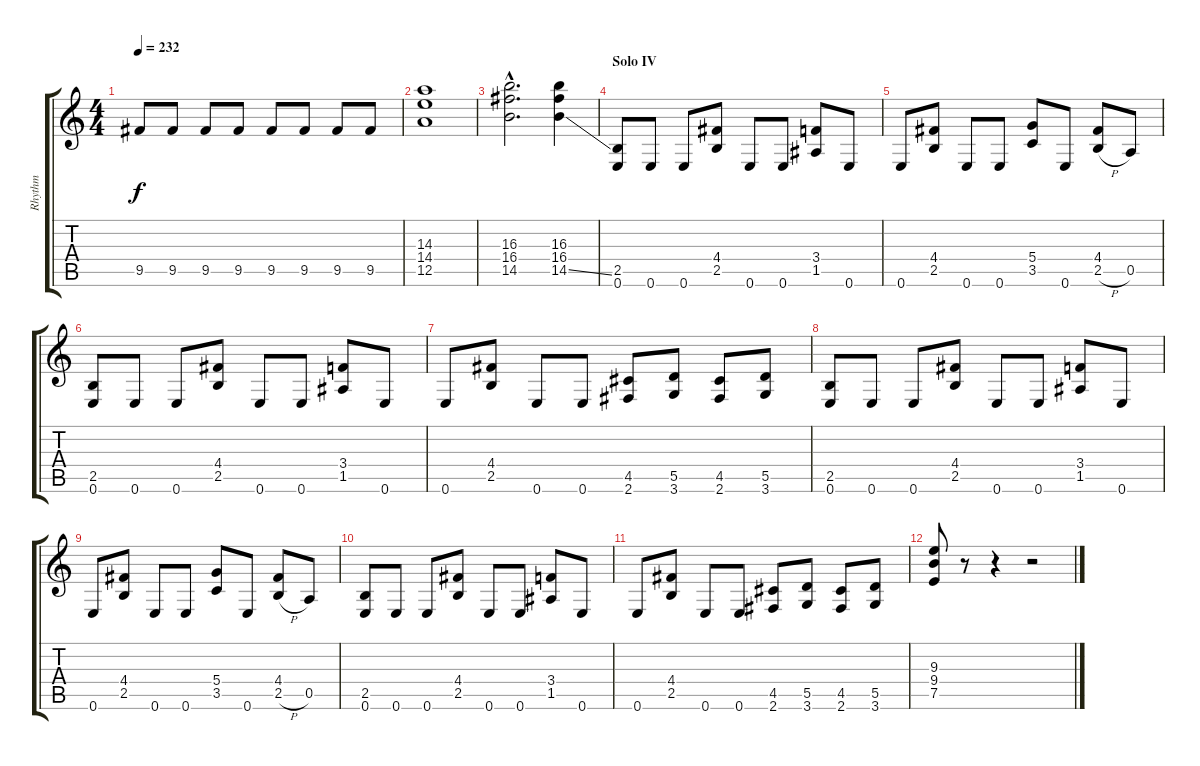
\track ("Rhythm" "Rhythm") {instrument distortionguitar}
\staff {score tabs}
\tuning (E4 B3 G3 D3 A2 E2) {hide}
\ts (4 4)
\tempo 232
\clef g2
\ks c
9.5.8{dy f} 9.5.8 9.5.8 9.5.8 9.5.8 9.5.8 9.5.8 9.5.8 |
(14.3 14.4 12.5).1 |
(16.3{hac} 16.4{hac} 14.5{hac}).2{d} (16.3 16.4 14.5{ss}).4 |
\section ("" "Solo IV")
(2.5 0.6).8 0.6.8 0.6.8 (4.4 2.5).8 0.6.8 0.6.8 (3.4 1.5).8 0.6.8 |
0.6.8 (4.4 2.5).8 0.6.8 0.6.8 (5.4 3.5).8 0.6.8 (4.4 2.5{h}).8 0.5.8 |
(2.5 0.6).8 0.6.8 0.6.8 (4.4 2.5).8 0.6.8 0.6.8 (3.4 1.5).8 0.6.8 |
0.6.8 (4.4 2.5).8 0.6.8 0.6.8 (4.5 2.6).8 (5.5 3.6).8 (4.5 2.6).8 (5.5 3.6).8 |
(2.5 0.6).8 0.6.8 0.6.8 (4.4 2.5).8 0.6.8 0.6.8 (3.4 1.5).8 0.6.8 |
0.6.8 (4.4 2.5).8 0.6.8 0.6.8 (5.4 3.5).8 0.6.8 (4.4 2.5{h}).8 0.5.8 |
(2.5 0.6).8 0.6.8 0.6.8 (4.4 2.5).8 0.6.8 0.6.8 (3.4 1.5).8 0.6.8 |
0.6.8 (4.4 2.5).8 0.6.8 0.6.8 (4.5 2.6).8 (5.5 3.6).8 (4.5 2.6).8 (5.5 3.6).8 |
(9.3 9.4 7.5).8 r.8 r.4 r.2
